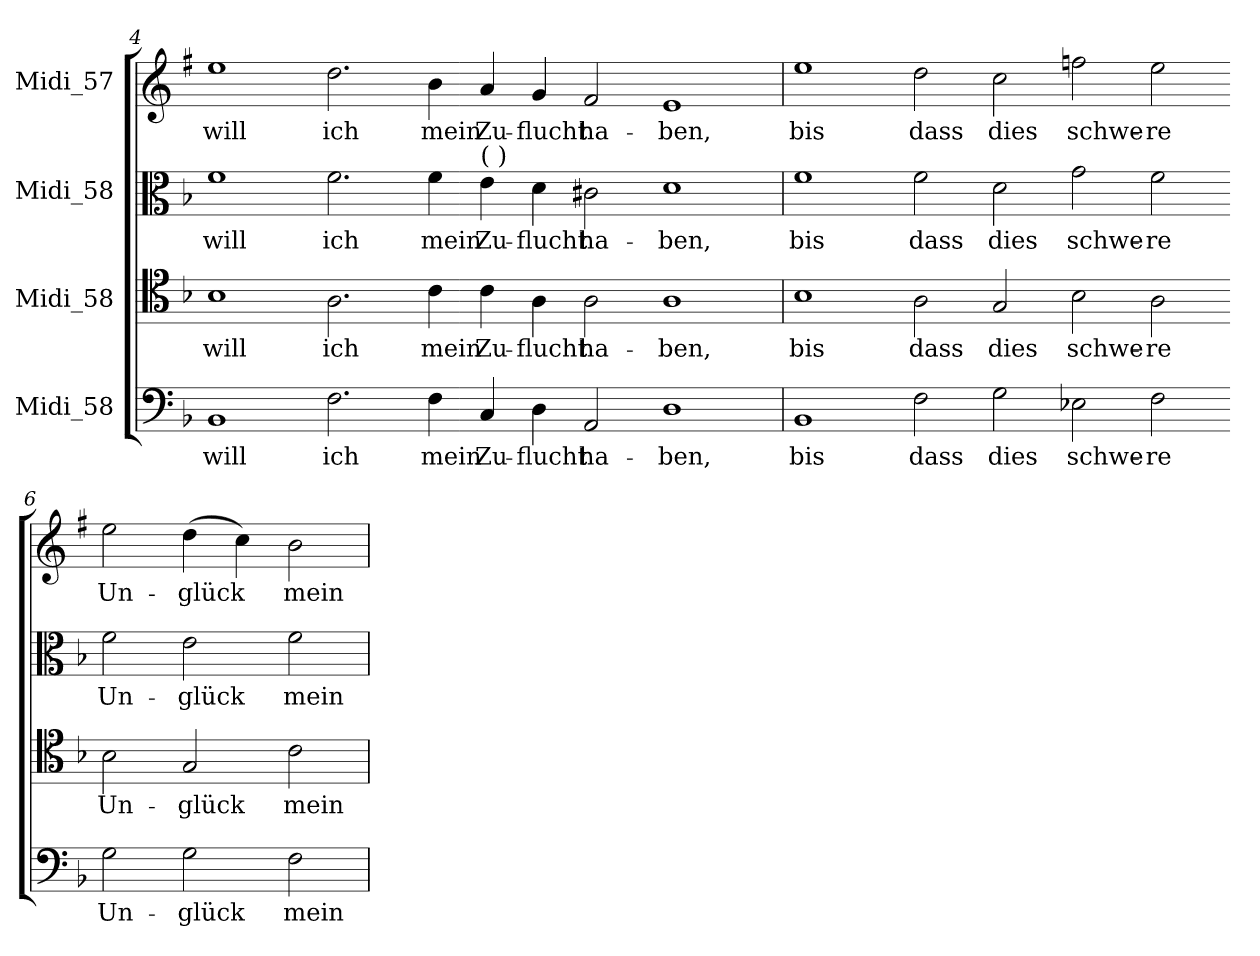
**kern	**text	**kern	**text	**kern	**text	**kern	**text
*part4	*part4	*part3	*part3	*part2	*part2	*part1	*part1
*staff4	*staff4	*staff3	*staff3	*staff2	*staff2	*staff1	*staff1
*I"Midi_58	*	*I"Midi_58	*	*I"Midi_58	*	*I"Midi_57	*
*clefF4	*	*clefC4	*	*clefC3	*	*clefG2	*
*	*	*	*	*	*	*ITrd1c2	*
*k[b-]	*	*k[b-]	*	*k[b-]	*	*k[b-]	*
*F:	*	*F:	*	*F:	*	*F:	*
=4	=4	=4	=4	=4	=4	=4	=4
!	!LO:LY:b	!	!LO:LY:b	!	!LO:LY:b	!	!LO:LY:b
1BB-	will	1B-	will	1f	will	1dd	will
!	!LO:LY:b	!	!LO:LY:b	!	!LO:LY:b	!	!LO:LY:b
2.F	ich	2.A	ich	2.f	ich	2.cc	ich
!	!LO:LY:b	!	!LO:LY:b	!	!LO:LY:b	!	!LO:LY:b
4F	mein	4c	mein	4f	mein	4a	mein
!	!	!	!	!LO:TX:a:t=(  )	!	!	!
!	!LO:LY:b	!	!LO:LY:b	!	!LO:LY:b	!	!LO:LY:b
4C	Zu-	4c	Zu-	4e	Zu-	4g	Zu-
!	!LO:LY:b	!	!LO:LY:b	!	!LO:LY:b	!	!LO:LY:b
4D	-flucht	4A	-flucht	4d	-flucht	4f	-flucht
!	!LO:LY:b	!	!LO:LY:b	!	!LO:LY:b	!	!LO:LY:b
2AA	ha-	2A	ha-	2c#X	ha-	2e	ha-
!	!LO:LY:b	!	!LO:LY:b	!	!LO:LY:b	!	!LO:LY:b
1D	-ben,	1A	-ben,	1d	-ben,	1d	-ben,
=5	=5	=5	=5	=5	=5	=5	=5
!	!LO:LY:b	!	!LO:LY:b	!	!LO:LY:b	!	!LO:LY:b
1BB-	bis	1B-	bis	1f	bis	1dd	bis
!	!LO:LY:b	!	!LO:LY:b	!	!LO:LY:b	!	!LO:LY:b
2F	dass	2A	dass	2f	dass	2cc	dass
!	!LO:LY:b	!	!LO:LY:b	!	!LO:LY:b	!	!LO:LY:b
2G	dies	2G	dies	2d	dies	2b-	dies
!	!LO:LY:b	!	!LO:LY:b	!	!LO:LY:b	!	!LO:LY:b
2E-X	schwe-	2B-	schwe-	2g	schwe-	2ee-X	schwe-
!	!LO:LY:b	!	!LO:LY:b	!	!LO:LY:b	!	!LO:LY:b
2F	-re	2A	-re	2f	-re	2dd	-re
!!LO:LB:g=z
=6-	=6-	=6-	=6-	=6-	=6-	=6-	=6-
!	!LO:LY:b	!	!LO:LY:b	!	!LO:LY:b	!	!LO:LY:b
2G	Un-	2B-	Un-	2f	Un-	2dd	Un-
!	!LO:LY:b	!	!LO:LY:b	!	!LO:LY:b	!	!LO:LY:b
2G	-glück	2G	-glück	2e	-glück	(>4cc	-glück
.	.	.	.	.	.	4b-)	.
!	!LO:LY:b	!	!LO:LY:b	!	!LO:LY:b	!	!LO:LY:b
2F	mein	2c	mein	2f	mein	2a	mein
=	=	=	=	=	=	=	=
*-	*-	*-	*-	*-	*-	*-	*-
